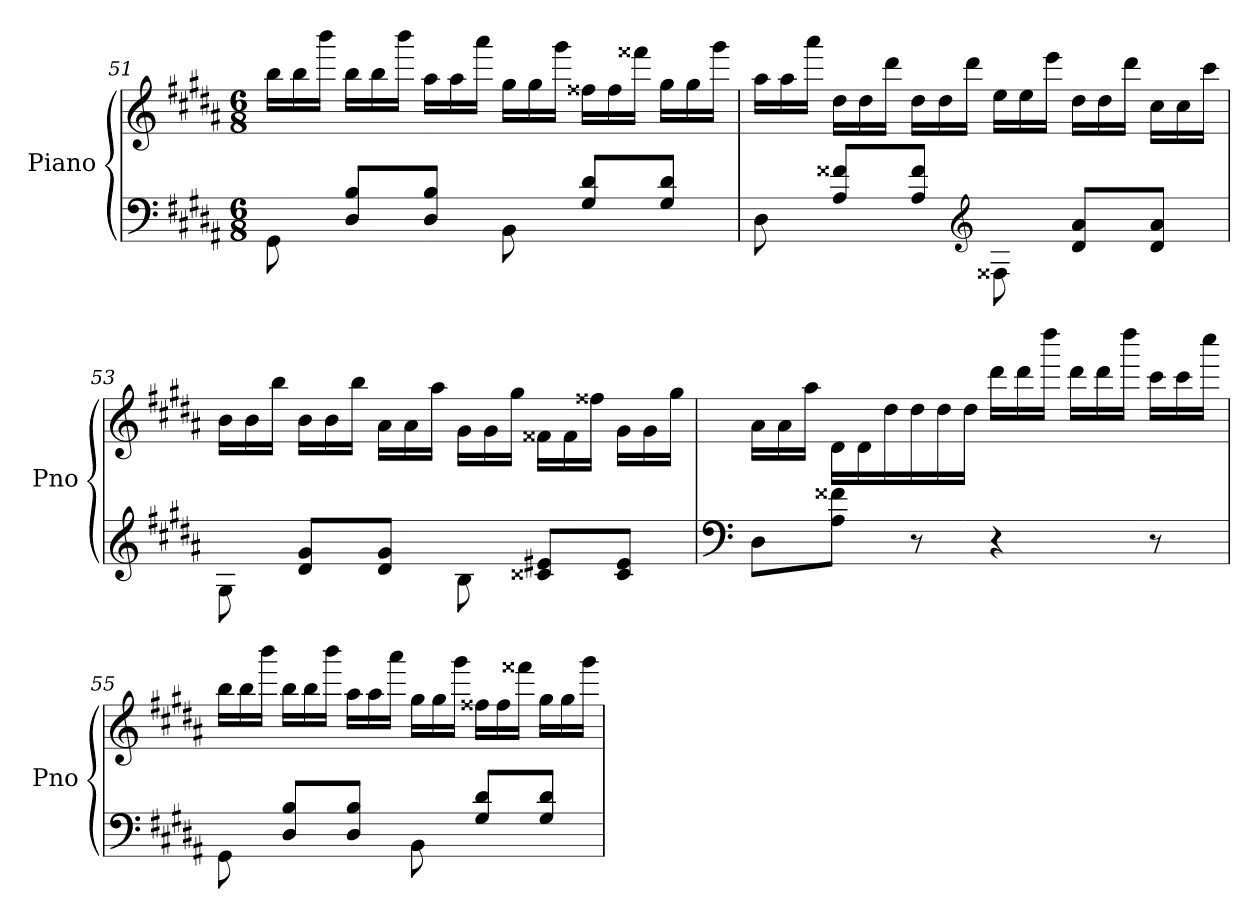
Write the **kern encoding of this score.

**kern	**kern
*part1	*part1
*staff2	*staff1
*I"Piano	*
*I'Pno	*
*clefF4	*clefG2
*k[f#c#g#d#a#]	*k[f#c#g#d#a#]
*B:	*B:
*M6/8	*M6/8
*	*Xtuplet
=51	=51
8GG#\	24bb\LL
.	24bb\
.	24bbb\JJ
8D#/ 8B/L	24bb\LL
.	24bb\
.	24bbb\JJ
8D#/ 8B/J	24aa#\LL
.	24aa#\
.	24aaa#\JJ
8BB\	24gg#\LL
.	24gg#\
.	24ggg#\JJ
8G#/ 8d#/L	24ff##X\LL
.	24ff##\
.	24fff##X\JJ
8G#/ 8d#/J	24gg#\LL
.	24gg#\
.	24ggg#\JJ
!!LO:LB:g=z
=52	=52
8D#\	24aa#\LL
.	24aa#\
.	24aaa#\JJ
8A#/ 8f##X/L	24dd#\LL
.	24dd#\
.	24ddd#\JJ
8A#/ 8f##/J	24dd#\LL
.	24dd#\
.	24ddd#\JJ
*clefG2	*
8F##X\	24ee\LL
.	24ee\
.	24eee\JJ
8d#/ 8a#/L	24dd#\LL
.	24dd#\
.	24ddd#\JJ
8d#/ 8a#/J	24cc#\LL
.	24cc#\
.	24ccc#\JJ
=53	=53
8G#\	24b\LL
.	24b\
.	24bb\JJ
8d#/ 8g#/L	24b\LL
.	24b\
.	24bb\JJ
8d#/ 8g#/J	24a#\LL
.	24a#\
.	24aa#\JJ
8B\	24g#\LL
.	24g#\
.	24gg#\JJ
8c##X/ 8e#X/L	24f##X\LL
.	24f##\
.	24ff##X\JJ
8c##/ 8e#/J	24g#\LL
.	24g#\
.	24gg#\JJ
!!LO:LB:g=z
=54	=54
*clefF4	*
8D#\L	24a#\LL
.	24a#\
.	24aa#\JJ
8A#\ 8f##X\J	24d#\LL
.	24d#\
.	24dd#\
8r	24dd#\
.	24dd#\
.	24dd#\JJ
4r	24ddd#\LL
.	24ddd#\
.	24dddd#\JJ
.	24ddd#\LL
.	24ddd#\
.	24dddd#\JJ
8r	24ccc#\LL
.	24ccc#\
.	24cccc#\JJ
=55	=55
8GG#\	24bb\LL
.	24bb\
.	24bbb\JJ
8D#/ 8B/L	24bb\LL
.	24bb\
.	24bbb\JJ
8D#/ 8B/J	24aa#\LL
.	24aa#\
.	24aaa#\JJ
8BB\	24gg#\LL
.	24gg#\
.	24ggg#\JJ
8G#/ 8d#/L	24ff##X\LL
.	24ff##\
.	24fff##X\JJ
8G#/ 8d#/J	24gg#\LL
.	24gg#\
.	24ggg#\JJ
=	=
*-	*-
